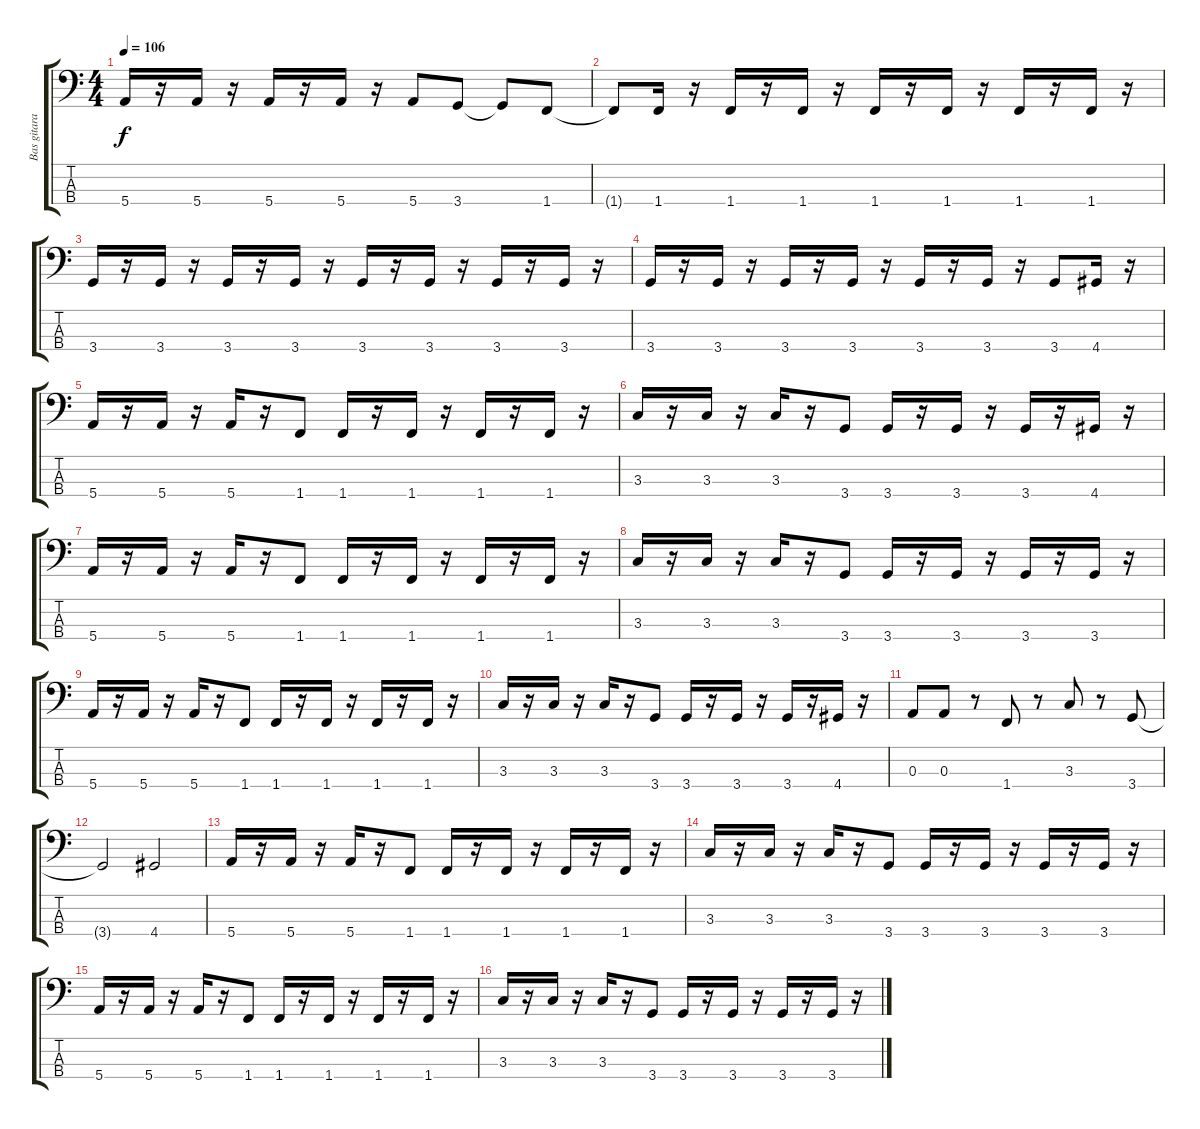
\track ("Bas gitara" "Bas gitara") {instrument electricbassfinger}
\staff {score tabs}
\tuning (G2 D2 A1 E1) {hide}
\ts (4 4)
\tempo 106
\clef f4
\ks c
5.4.16{dy f} r.16 5.4.16 r.16 5.4.16 r.16 5.4.16 r.16 5.4.8 3.4.8 3.4{t}.8 1.4.8 |
1.4{t}.8 1.4.16 r.16 1.4.16 r.16 1.4.16 r.16 1.4.16 r.16 1.4.16 r.16 1.4.16 r.16 1.4.16 r.16 |
3.4.16 r.16 3.4.16 r.16 3.4.16 r.16 3.4.16 r.16 3.4.16 r.16 3.4.16 r.16 3.4.16 r.16 3.4.16 r.16 |
3.4.16 r.16 3.4.16 r.16 3.4.16 r.16 3.4.16 r.16 3.4.16 r.16 3.4.16 r.16 3.4.8 4.4.16 r.16 |
5.4.16 r.16 5.4.16 r.16 5.4.16 r.16 1.4.8 1.4.16 r.16 1.4.16 r.16 1.4.16 r.16 1.4.16 r.16 |
3.3.16 r.16 3.3.16 r.16 3.3.16 r.16 3.4.8 3.4.16 r.16 3.4.16 r.16 3.4.16 r.16 4.4.16 r.16 |
5.4.16 r.16 5.4.16 r.16 5.4.16 r.16 1.4.8 1.4.16 r.16 1.4.16 r.16 1.4.16 r.16 1.4.16 r.16 |
3.3.16 r.16 3.3.16 r.16 3.3.16 r.16 3.4.8 3.4.16 r.16 3.4.16 r.16 3.4.16 r.16 3.4.16 r.16 |
5.4.16 r.16 5.4.16 r.16 5.4.16 r.16 1.4.8 1.4.16 r.16 1.4.16 r.16 1.4.16 r.16 1.4.16 r.16 |
3.3.16 r.16 3.3.16 r.16 3.3.16 r.16 3.4.8 3.4.16 r.16 3.4.16 r.16 3.4.16 r.16 4.4.16 r.16 |
0.3.8 0.3.8 r.8 1.4.8 r.8 3.3.8 r.8 3.4.8 |
3.4{t}.2 4.4.2 |
5.4.16 r.16 5.4.16 r.16 5.4.16 r.16 1.4.8 1.4.16 r.16 1.4.16 r.16 1.4.16 r.16 1.4.16 r.16 |
3.3.16 r.16 3.3.16 r.16 3.3.16 r.16 3.4.8 3.4.16 r.16 3.4.16 r.16 3.4.16 r.16 3.4.16 r.16 |
5.4.16 r.16 5.4.16 r.16 5.4.16 r.16 1.4.8 1.4.16 r.16 1.4.16 r.16 1.4.16 r.16 1.4.16 r.16 |
3.3.16 r.16 3.3.16 r.16 3.3.16 r.16 3.4.8 3.4.16 r.16 3.4.16 r.16 3.4.16 r.16 3.4.16 r.16
